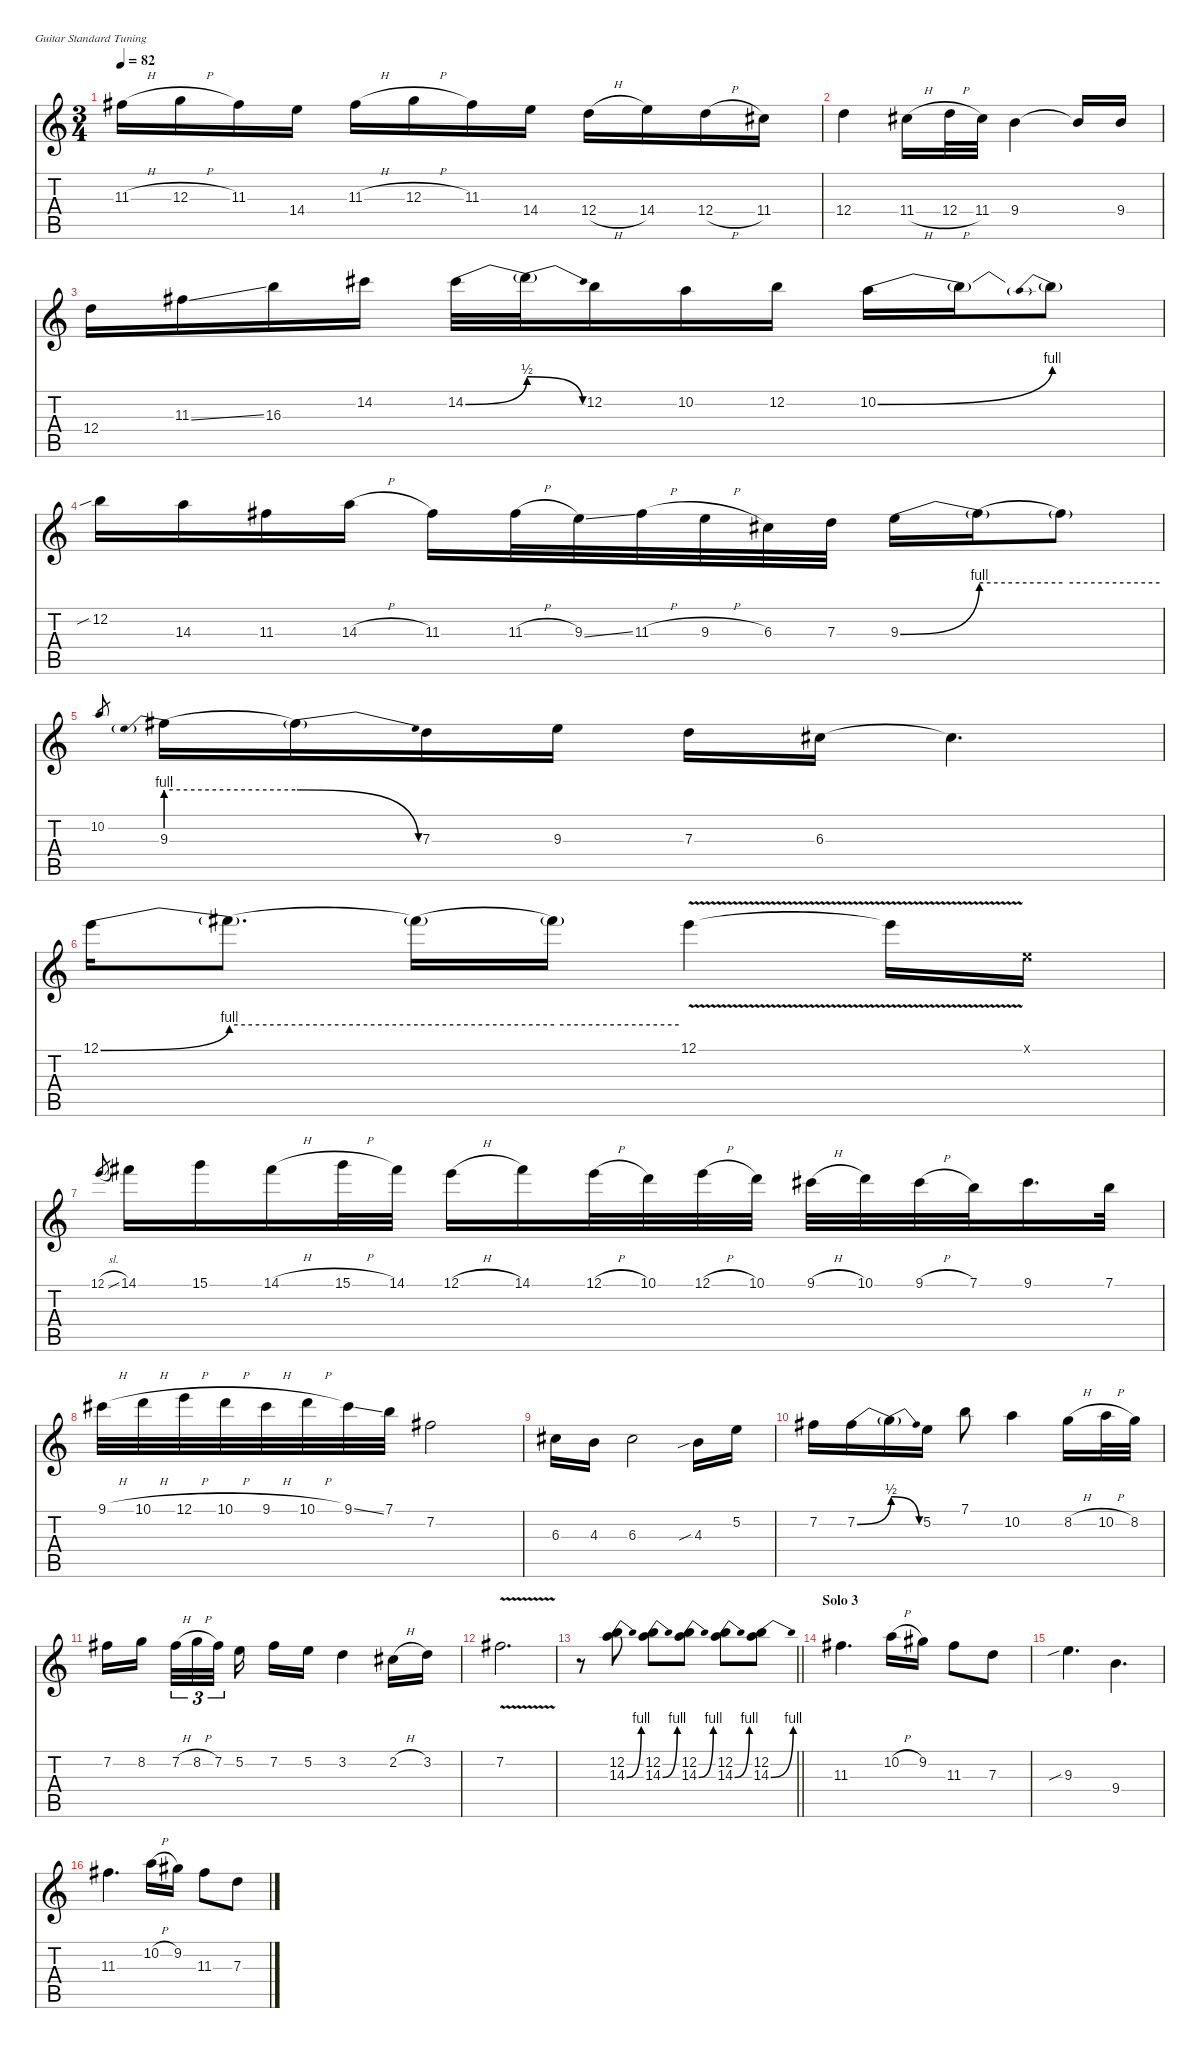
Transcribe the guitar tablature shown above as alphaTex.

\defaultSystemsLayout 4
\hideDynamics
\bracketExtendMode nobrackets
\singleTrackTrackNamePolicy hidden
\multiTrackTrackNamePolicy hidden
\firstSystemTrackNameMode fullname
\otherSystemsTrackNameOrientation horizontal
\track ("Guitar 1" "el.guit.") {defaultSystemsLayout 8 mute instrument electricguitarclean}
\staff {score tabs}
\tuning (E4 B3 G3 D3 A2 E2)
\ts (3 4)
\tempo 82
\clef g2
\ks c
11.3{h acc #}.16{dy fff beam Down} 12.3{h}.16{beam Down} 11.3{acc #}.16{beam Down} 14.4.16{beam Down} 11.3{h acc #}.16{beam Down} 12.3{h}.16{beam Down} 11.3{acc #}.16{beam Down} 14.4.16{beam Down} 12.4{h}.16{beam Down} 14.4.16{beam Down} 12.4{h}.16{beam Down} 11.4{acc #}.16{beam Down} |
12.4.4{beam Down} 11.4{h acc #}.16{beam Down} 12.4{h}.32{beam Down} 11.4{acc #}.32{beam Down} 9.4.4{beam Down} 9.4{t}.16{beam Up} 9.4.16{beam Up} |
12.4.16{beam Down} 11.3{ss acc #}.16{beam Down} 16.3.16{beam Down} 14.2{acc #}.16{beam Down} 14.2{be (bend 0 0 60 2) acc #}.32{beam Down} 14.2{be (release 0 2 60 0) t}.32{beam Down} 12.2.16{beam Down} 10.2.16{beam Down} 12.2.16{beam Down} 10.2{be (bend 0 0 60 4)}.16{beam Down} 10.2{t}.16{beam Down} 10.2{be (prebend 0 4 60 4) t}.8{beam Down} |
12.2{sib}.16{beam Down} 14.3.16{beam Down} 11.3{acc #}.16{beam Down} 14.3{h}.16{beam Down} 11.3{acc #}.16{beam Down} 11.3{h acc #}.32{beam Down} 9.3{ss}.32{beam Down} 11.3{h acc #}.32{beam Down} 9.3{h}.32{beam Down} 6.3{acc #}.32{beam Down} 7.3.32{beam Down} 9.3{be (bend 0 0 60 4)}.16{beam Down} 9.3{be (hold 0 4 60 4) t}.16{beam Down} 9.3{be (hold 0 4 60 4) t}.8{beam Down} |
10.2.8{gr dy mf beam Up} 9.3{be (prebend 0 4 60 4)}.16{dy fff beam Down} 9.3{be (release 0 4 60 0) t}.16{beam Down} 7.3.16{beam Down} 9.3.16{beam Down} 7.3.16{beam Down} 6.3{acc #}.16{beam Down} 6.3{t acc #}.4{d beam Down} |
12.1{be (bend 0 0 60 4)}.16{beam Down} 12.1{be (hold 0 4 60 4) t}.8{d beam Down} 12.1{be (hold 0 4 60 4) t}.16{beam Down} 12.1{be (hold 0 4 60 4) t}.16{beam Down} 12.1{v}.4{beam Down} 12.1{v t}.16{beam Down} 0.1{x}.16{beam Down} |
12.1{sl}.8{gr dy mf beam Up} 14.1{acc #}.16{dy fff beam Down} 15.1.16{beam Down} 14.1{h acc #}.16{beam Down} 15.1{h}.32{beam Down} 14.1{acc #}.32{beam Down} 12.1{h}.16{beam Down} 14.1{acc #}.16{beam Down} 12.1{h}.32{beam Down} 10.1.32{beam Down} 12.1{h}.32{beam Down} 10.1.32{beam Down} 9.1{h acc #}.32{beam Down} 10.1.32{beam Down} 9.1{h acc #}.32{beam Down} 7.1.32{beam Down} 9.1{acc #}.16{d beam Down} 7.1.32{beam Down} |
9.1{h acc #}.32{beam Down} 10.1{h}.32{beam Down} 12.1{h}.32{beam Down} 10.1{h}.32{beam Down} 9.1{h acc #}.32{beam Down} 10.1{h}.32{beam Down} 9.1{ss acc #}.32{beam Down} 7.1.32{beam Down} 7.2{acc #}.2{beam Down} |
6.3{acc #}.16{beam Down} 4.3.16{beam Down} 6.3{acc #}.2{beam Down} 4.3{sib}.16{beam Down} 5.2.16{beam Down} |
7.2{acc #}.16{beam Down} 7.2{be (bend 0 0 60 2) acc #}.16{beam Down} 7.2{be (release 0 2 60 0) t}.16{beam Down} 5.2.16{beam Down} 7.1.8{beam Down} 10.2.4{beam Down} 8.2{h}.16{beam Down} 10.2{h}.32{beam Down} 8.2.32{beam Down} |
7.2{acc #}.16{beam Down} 8.2.16{beam Down} 7.2{h acc #}.32{tu (3 2) beam Down} 8.2{h}.32{tu (3 2) beam Down} 7.2{acc #}.32{tu (3 2) beam Down} 5.2.16{beam Down} 7.2{acc #}.16{beam Down} 5.2.16{beam Down} 3.2.4{beam Down} 2.2{h acc #}.16{beam Down} 3.2.16{beam Down} |
7.2{v acc #}.2{d beam Down} |
\barLineRight lightlight
r.8{beam Down} (12.2 14.3{be (bend 0 0 30 4)}).8{beam Down} (12.2 14.3{be (bend 0 0 30 4)}).8{beam Down} (12.2 14.3{be (bend 0 0 30 4)}).8{beam Down} (12.2 14.3{be (bend 0 0 30 4)}).8{beam Down} (12.2 14.3{be (bend 0 0 30 4)}).8{beam Down} |
\section ("" "Solo 3")
11.3{acc #}.4{d beam Down} 10.2{h}.16{beam Down} 9.2{acc #}.16{beam Down} 11.3{acc #}.8{beam Down} 7.3.8{beam Down} |
9.3{sib}.4{d beam Down} 9.4.4{d beam Down} |
11.3{acc #}.4{d beam Down} 10.2{h}.16{beam Down} 9.2{acc #}.16{beam Down} 11.3{acc #}.8{beam Down} 7.3.8{beam Down}
